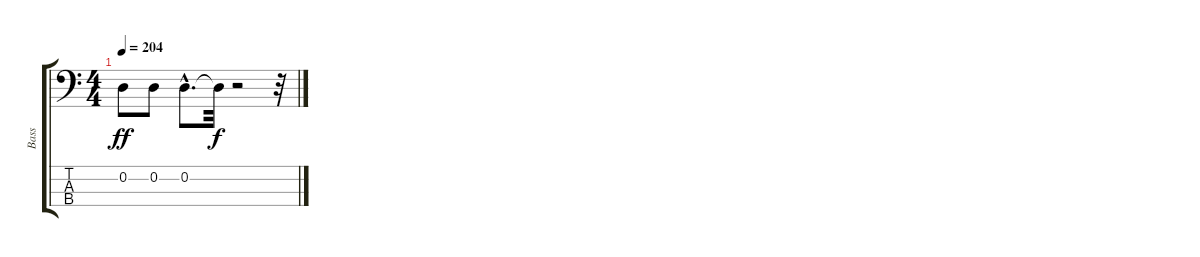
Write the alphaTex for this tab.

\track ("Bass" "Bass") {instrument electricbassfinger}
\staff {score tabs}
\tuning (G2 D2 A1 E1) {hide}
\ts (4 4)
\tempo 204
\clef f4
\ks c
0.2.8{dy ff} 0.2.8 0.2{hac}.8{d} 0.2{t}.32{dy f} r.2 r.32
